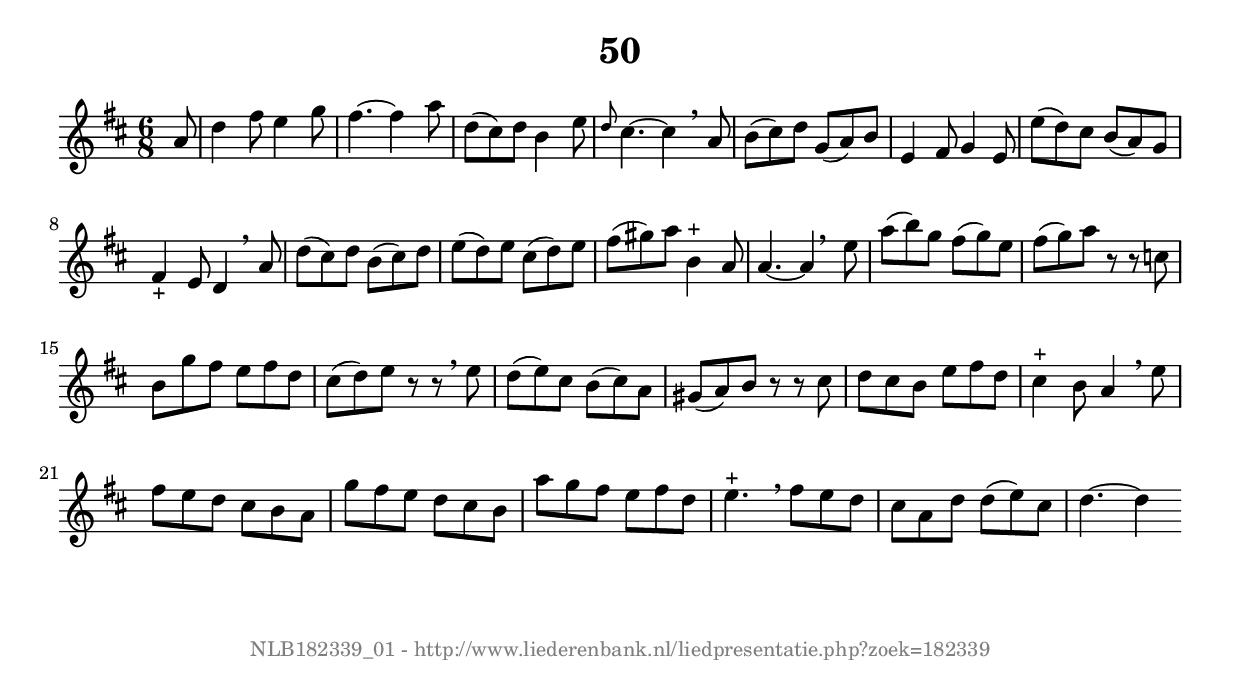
%
% produced by wce2krn 1.64 (7 June 2014)
%
\version"2.16"
#(append! paper-alist '(("long" . (cons (* 210 mm) (* 2000 mm)))))
#(set-default-paper-size "long")
sb = {\breathe}
mBreak = {\breathe }
bBreak = {\breathe }
x = {\once\override NoteHead #'style = #'cross }
gl=\glissando
itime={\override Staff.TimeSignature #'stencil = ##f }
ficta = {\once\set suggestAccidentals = ##t}
fine = {\once\override Score.RehearsalMark #'self-alignment-X = #1 \mark \markup {\italic{Fine}}}
dc = {\once\override Score.RehearsalMark #'self-alignment-X = #1 \mark \markup {\italic{D.C.}}}
dcf = {\once\override Score.RehearsalMark #'self-alignment-X = #1 \mark \markup {\italic{D.C. al Fine}}}
dcc = {\once\override Score.RehearsalMark #'self-alignment-X = #1 \mark \markup {\italic{D.C. al Coda}}}
ds = {\once\override Score.RehearsalMark #'self-alignment-X = #1 \mark \markup {\italic{D.S.}}}
dsf = {\once\override Score.RehearsalMark #'self-alignment-X = #1 \mark \markup {\italic{D.S. al Fine}}}
dsc = {\once\override Score.RehearsalMark #'self-alignment-X = #1 \mark \markup {\italic{D.S. al Coda}}}
pv = {\set Score.repeatCommands = #'((volta "1"))}
sv = {\set Score.repeatCommands = #'((volta "2"))}
tv = {\set Score.repeatCommands = #'((volta "3"))}
qv = {\set Score.repeatCommands = #'((volta "4"))}
xv = {\set Score.repeatCommands = #'((volta #f))}
\header{ tagline = ""
title = "50"
}
\score {{
\key d \major
\relative g'
{
\set melismaBusyProperties = #'()
\partial 32*4
\time 6/8
\tempo 4=120
\override Score.MetronomeMark #'transparent = ##t
\override Score.RehearsalMark #'break-visibility = #(vector #t #t #f)
a8 d4 fis8 e4 g8 fis4.~ fis4 a8 d,( cis) d b4 e8 \grace { d } cis4.~ cis4 \sb a8 b( cis) d g,( a) b e,4 fis8 g4 e8 e'( d) cis b( a) g fis4_"+" e8 d4 \mBreak
a'8 d( cis) d b( cis) d e( d) e cis( d) e fis( gis) a b,4^"+" a8 a4.~ a4 \bar ":|:" \bBreak
e'8 a( b) g fis( g) e fis( g) a r r c, b g' fis e fis d cis( d) e r r \mBreak
e8 d( e) cis b( cis) a gis( a) b r r cis d cis b e fis d cis4^"+" b8 a4 \mBreak
e'8 fis e d cis b a g' fis e d cis b a' g fis e fis d e4.^"+" \sb fis8 e d cis a d d( e) cis d4.~ d4 \bar ":|:"
 }}
 \midi { }
 \layout {
            indent = 0.0\cm
}
}
\markup { \vspace #0 } \markup { \with-color #grey \fill-line { \center-column { \smaller "NLB182339_01 - http://www.liederenbank.nl/liedpresentatie.php?zoek=182339" } } }
